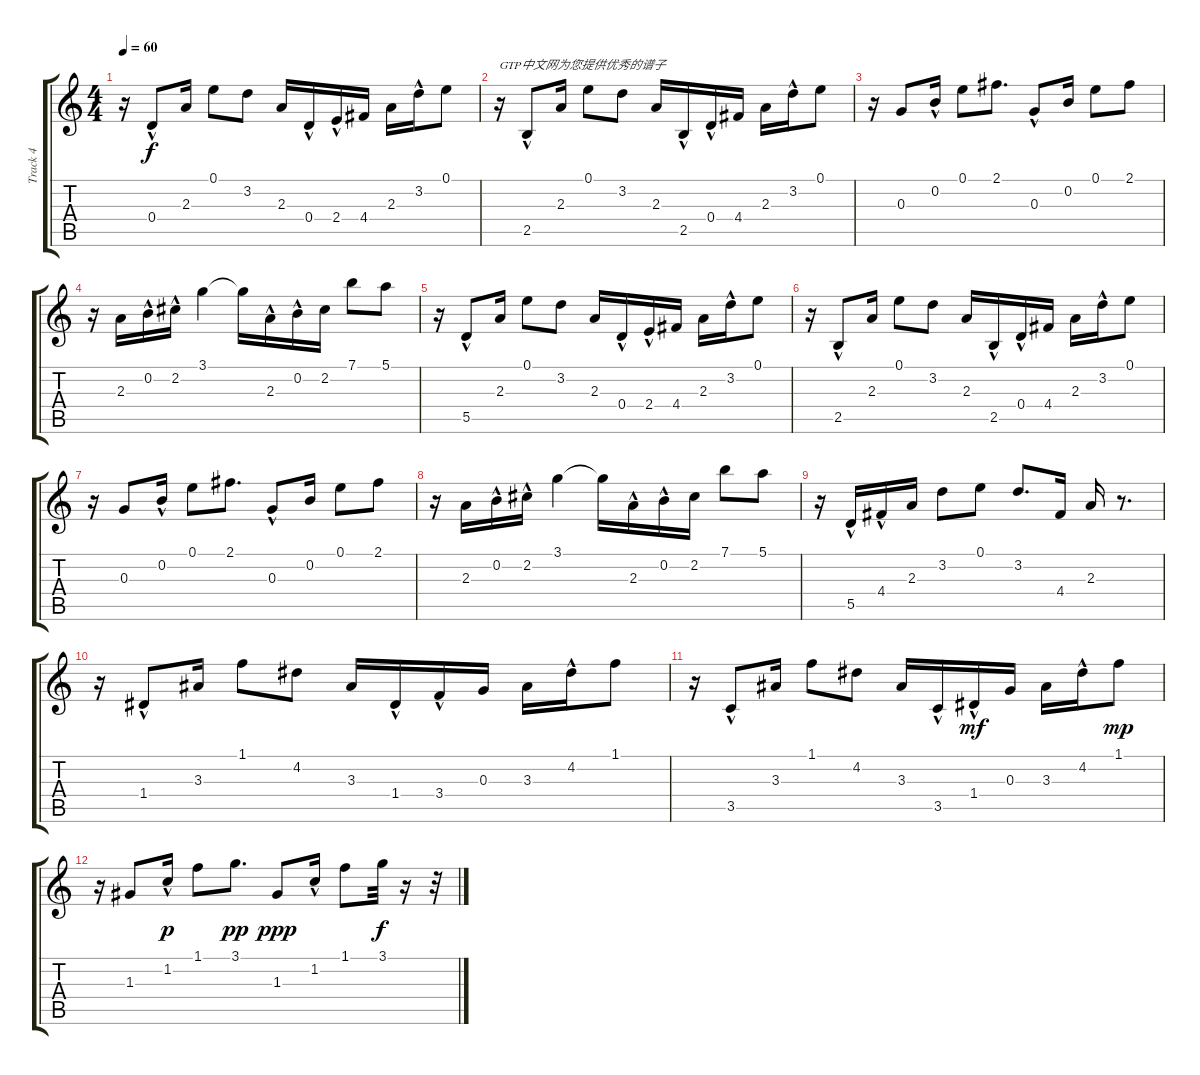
\track ("Track 4" "Track 4") {instrument acousticguitarsteel}
\staff {score tabs}
\tuning (E4 B3 G3 D3 A2 E2) {hide}
\ts (4 4)
\tempo 60
\clef g2
\ks c
r.16{dy f instrument acousticguitarsteel} 0.4{hac}.8 2.3.16 0.1.8 3.2.8 2.3.16 0.4{hac}.16 2.4{hac}.16 4.4.16 2.3.16 3.2{hac}.16 0.1.8 |
r.16{txt "GTP中文网为您提供优秀的谱子"} 2.5{hac}.8 2.3.16 0.1.8 3.2.8 2.3.16 2.5{hac}.16 0.4{hac}.16 4.4.16 2.3.16 3.2{hac}.16 0.1.8 |
r.16 0.3.8 0.2{hac}.16 0.1.8 2.1.8{d} 0.3{hac}.8 0.2.16 0.1.8 2.1.8 |
r.16 2.3.16 0.2{hac}.16 2.2{hac}.16 3.1.4 3.1{t}.16 2.3{hac}.16 0.2{hac}.16 2.2.16 7.1.8 5.1.8 |
r.16 5.5{hac}.8 2.3.16 0.1.8 3.2.8 2.3.16 0.4{hac}.16 2.4{hac}.16 4.4.16 2.3.16 3.2{hac}.16 0.1.8 |
r.16 2.5{hac}.8 2.3.16 0.1.8 3.2.8 2.3.16 2.5{hac}.16 0.4{hac}.16 4.4.16 2.3.16 3.2{hac}.16 0.1.8 |
r.16 0.3.8 0.2{hac}.16 0.1.8 2.1.8{d} 0.3{hac}.8 0.2.16 0.1.8 2.1.8 |
r.16 2.3.16 0.2{hac}.16 2.2{hac}.16 3.1.4 3.1{t}.16 2.3{hac}.16 0.2{hac}.16 2.2.16 7.1.8 5.1.8 |
r.16 5.5{hac}.16 4.4{hac}.16 2.3.16 3.2.8 0.1.8 3.2.8{d} 4.4.16 2.3.16 r.8{d} |
r.16 1.4{hac}.8 3.3.16 1.1.8 4.2.8 3.3.16 1.4{hac}.16 3.4{hac}.16 0.3.16 3.3.16 4.2{hac}.16 1.1.8 |
r.16 3.5{hac}.8 3.3.16 1.1.8 4.2.8 3.3.16 3.5{hac}.16 1.4{hac}.16{dy mf} 0.3.16 3.3.16 4.2{hac}.16 1.1.8{dy mp} |
r.16 1.3.8 1.2{hac}.16{dy p} 1.1.8 3.1.8{d dy pp} 1.3.8{dy ppp} 1.2{hac}.16 1.1.8 3.1.32{dy f} r.16 r.32
